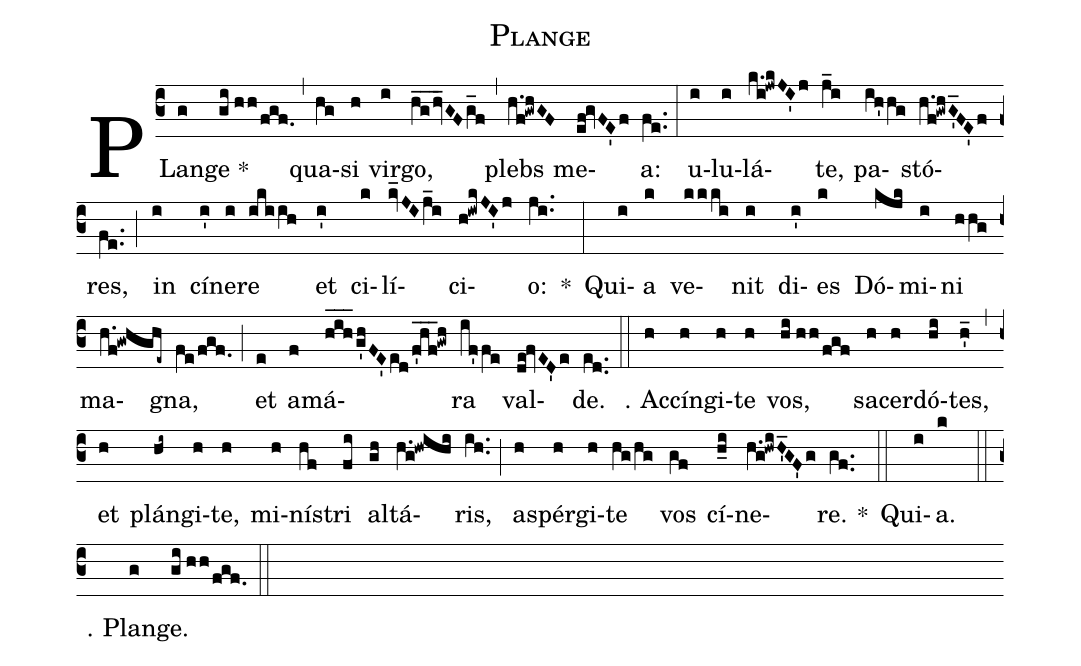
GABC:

name:Plange;
%%
(c3) PLa(g)nge *(gi//hh/fgf.) (,)
qua(hg)si(h) vir(i)go,(hg__hv_GFg_f) (,)
plebs(h.f!gwhGF) me(ef!gvFE'f)a:(fe..) (:)

u(i)lu(i)lá(k.i!jwkJI'j)te,(j_i) pa(ih'hg)stó(h.f!gwhG'_FE'f)res,(fe..) (;)
in(i) cí(i')ne(i)re(ikiih) et(i') ci(k)lí(kv_JIj_i)ci(h!iwkJI'j)o:(ji..) *(:)

Qui(i)a(k) ve(kkki)nit(i) di(i')es(k) Dó(kjk)mi(i)ni(hhg) ma(h.f!gwhghe~)gna,(fe/fgf.) (;)
et(e) a(f)má(hih___/g'hFE'ed/f'hf___!gwh)ra(if'fe) val(de!fvED'e)de.(ed..) (::)

℣. Ac(h)cín(h)gi(h)te(h) vos,(hi//hh/fgf) sa(h)cer(h)dó(hi)tes,(h'_) (,)
et(h) plá(hi~)ngi(h)te,(h) mi(h)ní(hf)stri(fi) al(gh)tá(h.g!hwihi)ris,(ih..) (;)
a(h)spér(h)gi(h)te(hg/hg) vos(gf) cí(h_i)ne(h.g!hwiH'_GF'g)re. *(gf..) (::)
Qui(i)a.(k) (::)
℟. Pla(g)nge.(gi//hh/fgf.) (::)
